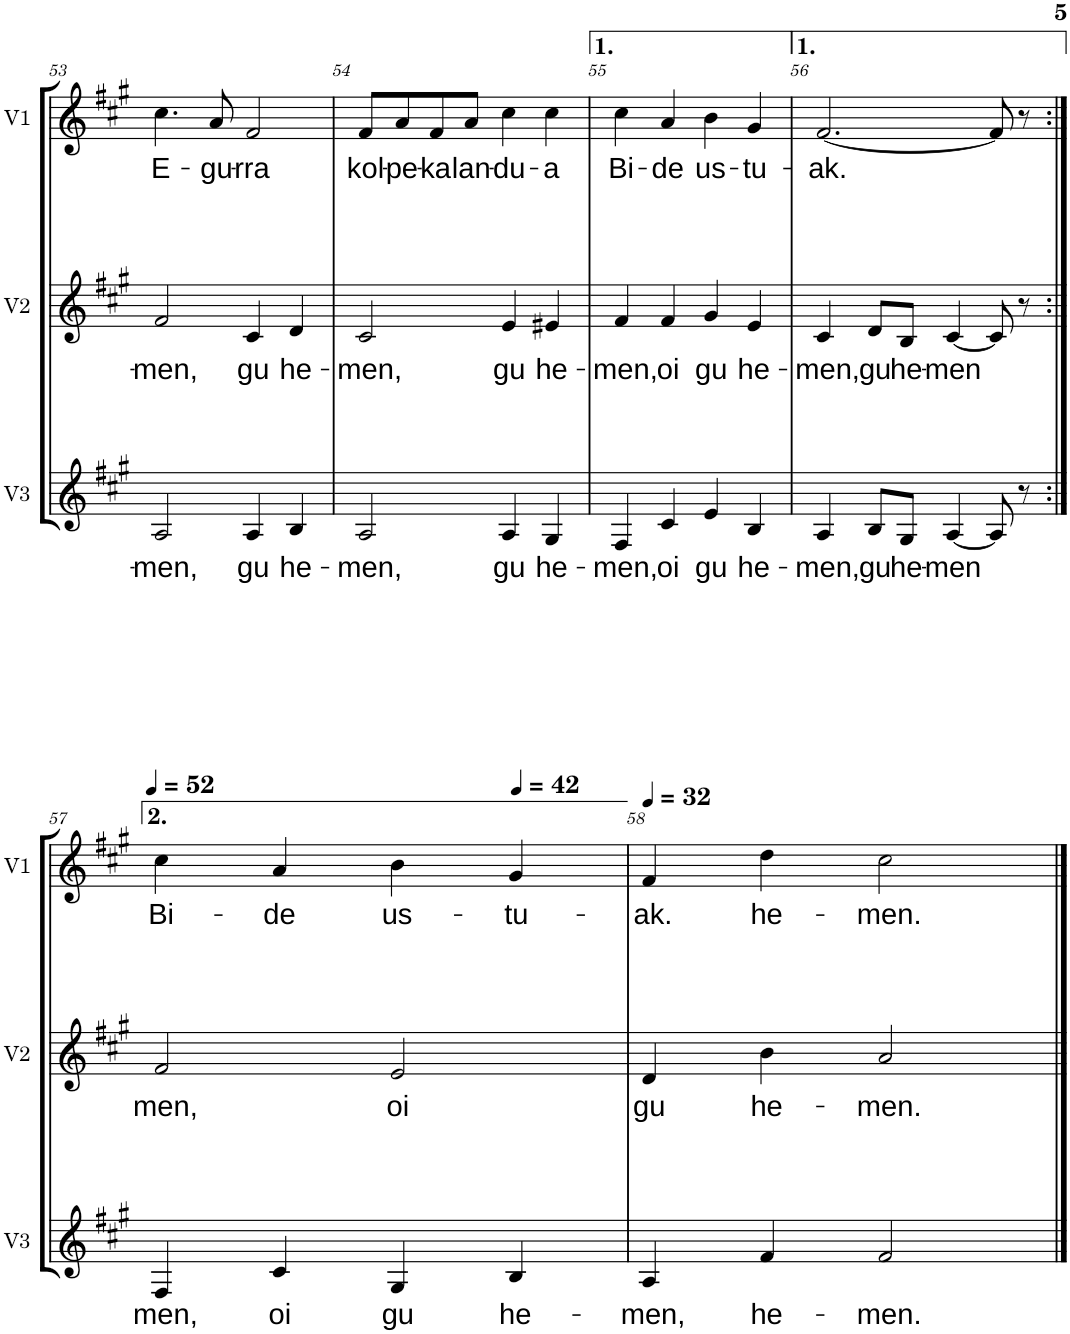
**kern	**text	**kern	**text	**kern	**text
*part3	*part3	*part2	*part2	*part1	*part1
*staff3	*staff3	*staff2	*staff2	*staff1	*staff1
*I"Voix 3	*	*I"Voix 2	*	*I"Voix 1	*
*I'V3	*	*I'V2	*	*I'V1	*
!!LO:PB:g=z
*clefG2	*	*clefG2	*	*clefG2	*
*k[f#c#g#]	*	*k[f#c#g#]	*	*k[f#c#g#]	*
*M4/4	*	*M4/4	*	*M4/4	*
=53	=53	=53	=53	=53	=53
!	!LO:LY:b	!	!LO:LY:b	!	!LO:LY:b
2A/	-men,	2f#/	-men,	4.cc#\	E-
!	!	!	!	!	!LO:LY:b
.	.	.	.	8a/	-gu-
!	!LO:LY:b	!	!LO:LY:b	!	!LO:LY:b
4A/	gu	4c#/	gu	2f#/	-rra
!	!LO:LY:b	!	!LO:LY:b	!	!
4B/	he-	4d/	he-	.	.
=54	=54	=54	=54	=54	=54
!	!LO:LY:b	!	!LO:LY:b	!	!LO:LY:b
2A/	-men,	2c#/	-men,	8f#/L	kol-
!	!	!	!	!	!LO:LY:b
.	.	.	.	8a/	-pe-
!	!	!	!	!	!LO:LY:b
.	.	.	.	8f#/	-ka
!	!	!	!	!	!LO:LY:b
.	.	.	.	8a/J	lan-
!	!LO:LY:b	!	!LO:LY:b	!	!LO:LY:b
4A/	gu	4e/	gu	4cc#\	-du-
!	!LO:LY:b	!	!LO:LY:b	!	!LO:LY:b
4G#/	he-	4e#X/	he-	4cc#\	-a
=55	=55	=55	=55	=55	=55
!	!LO:LY:b	!	!LO:LY:b	!	!LO:LY:b
4F#/	-men,	4f#/	-men,	4cc#\	Bi-
!	!LO:LY:b	!	!LO:LY:b	!	!LO:LY:b
4c#/	oi	4f#/	oi	4a/	-de
!	!LO:LY:b	!	!LO:LY:b	!	!LO:LY:b
4e/	gu	4g#/	gu	4b\	us-
!	!LO:LY:b	!	!LO:LY:b	!	!LO:LY:b
4B/	he-	4e/	he-	4g#/	-tu-
=56	=56	=56	=56	=56	=56
!	!LO:LY:b	!	!LO:LY:b	!	!LO:LY:b
4A/	-men,	4c#/	-men,	[2.f#/	-ak.
!	!LO:LY:b	!	!LO:LY:b	!	!
8B/L	gu	8d/L	gu	.	.
!	!LO:LY:b	!	!LO:LY:b	!	!
8G#/J	he-	8B/J	he-	.	.
!	!LO:LY:b	!	!LO:LY:b	!	!
[4A/	-men	[4c#/	-men	.	.
8A/]	.	8c#/]	.	8f#/]	.
8r	.	8r	.	8r	.
!!LO:LB:g=z
=57:|!	=57:|!	=57:|!	=57:|!	=57:|!	=57:|!
*	*	*	*	*MM52	*
!	!LO:LY:b	!	!LO:LY:b	!	!LO:LY:b
4F#/	-men,	2f#/	-men,	4cc#\	Bi-
!	!LO:LY:b	!	!	!	!LO:LY:b
4c#/	oi	.	.	4a/	-de
!	!LO:LY:b	!	!LO:LY:b	!	!LO:LY:b
4G#/	gu	2e/	oi	4b\	us-
*	*	*	*	*MM42	*
!	!LO:LY:b	!	!	!	!LO:LY:b
4B/	he-	.	.	4g#/	-tu-
=58	=58	=58	=58	=58	=58
*	*	*	*	*MM32	*
!	!LO:LY:b	!	!LO:LY:b	!	!LO:LY:b
4A/	-men,	4d/	gu	4f#/	-ak.
!	!LO:LY:b	!	!LO:LY:b	!	!LO:LY:b
4f#/	he-	4b\	he-	4dd\	he-
!	!LO:LY:b	!	!LO:LY:b	!	!LO:LY:b
2f#/	-men.	2a/	-men.	2cc#\	-men.
==	==	==	==	==	==
*-	*-	*-	*-	*-	*-
